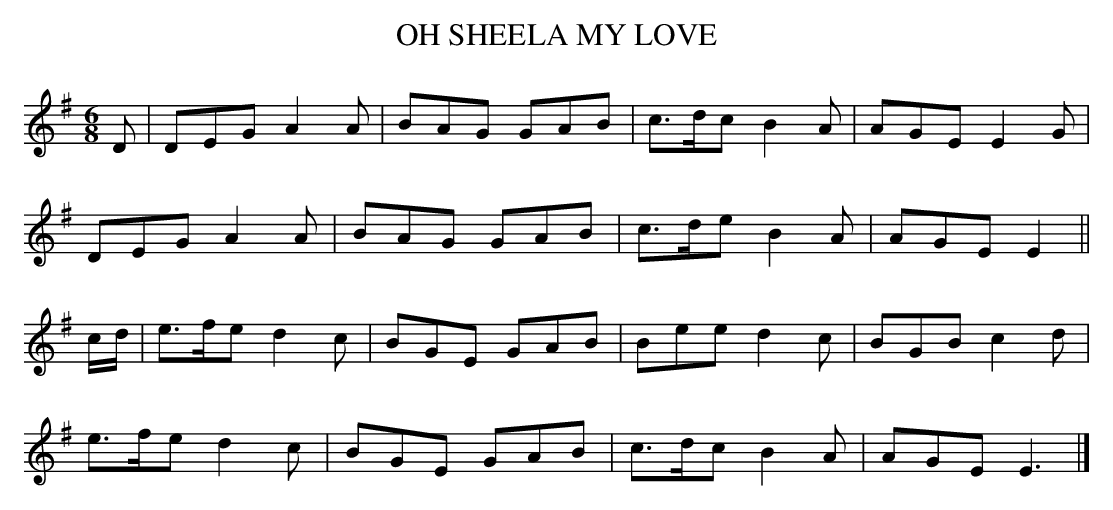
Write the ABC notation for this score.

X:1
T:OH SHEELA MY LOVE
Y:"gaily"
M:6/8
L:1/8
K:Em
D|DEG A2A|BAG GAB|c>dc B2A|AGE E2G|
DEG A2A|BAG GAB|c>de B2A|AGE E2||
c/d/|e>fe d2c|BGE GAB|Bee d2c|BGB c2d|
e>fe d2c|BGE GAB|c>dc B2A|AGE E3|]
